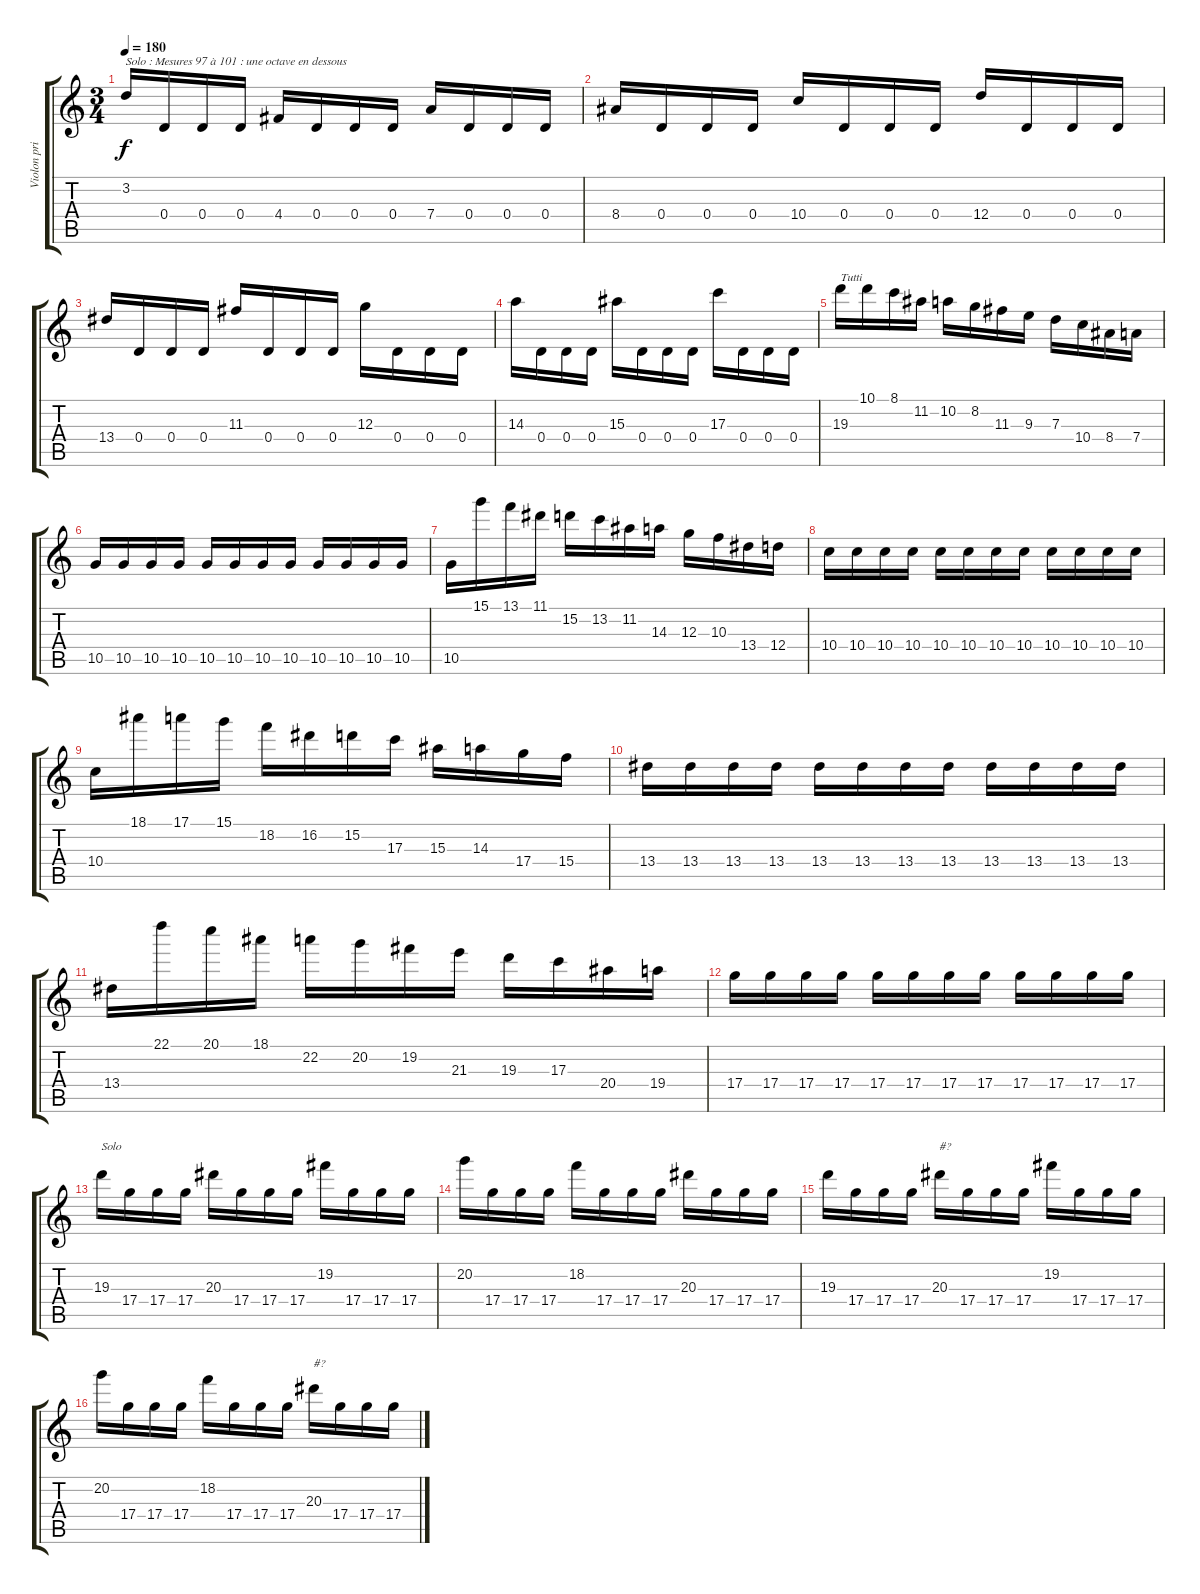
\track ("Violon principal" "Violon pri") {instrument acousticguitarsteel}
\staff {score tabs}
\tuning (E4 B3 G3 D3 A2 E2) {hide}
\ts (3 4)
\tempo 180
\clef g2
\ks c
3.2.16{txt "Solo : Mesures 97 à 101 : une octave en dessous" dy f} 0.4.16 0.4.16 0.4.16 4.4.16 0.4.16 0.4.16 0.4.16 7.4.16 0.4.16 0.4.16 0.4.16 |
8.4.16 0.4.16 0.4.16 0.4.16 10.4.16 0.4.16 0.4.16 0.4.16 12.4.16 0.4.16 0.4.16 0.4.16 |
13.4.16 0.4.16 0.4.16 0.4.16 11.3.16 0.4.16 0.4.16 0.4.16 12.3.16 0.4.16 0.4.16 0.4.16 |
14.3.16 0.4.16 0.4.16 0.4.16 15.3.16 0.4.16 0.4.16 0.4.16 17.3.16 0.4.16 0.4.16 0.4.16 |
19.3.16{txt "Tutti"} 10.1.16 8.1.16 11.2.16 10.2.16 8.2.16 11.3.16 9.3.16 7.3.16 10.4.16 8.4.16 7.4.16 |
10.5.16 10.5.16 10.5.16 10.5.16 10.5.16 10.5.16 10.5.16 10.5.16 10.5.16 10.5.16 10.5.16 10.5.16 |
10.5.16 15.1.16 13.1.16 11.1.16 15.2.16 13.2.16 11.2.16 14.3.16 12.3.16 10.3.16 13.4.16 12.4.16 |
10.4.16 10.4.16 10.4.16 10.4.16 10.4.16 10.4.16 10.4.16 10.4.16 10.4.16 10.4.16 10.4.16 10.4.16 |
10.4.16 18.1.16 17.1.16 15.1.16 18.2.16 16.2.16 15.2.16 17.3.16 15.3.16 14.3.16 17.4.16 15.4.16 |
13.4.16 13.4.16 13.4.16 13.4.16 13.4.16 13.4.16 13.4.16 13.4.16 13.4.16 13.4.16 13.4.16 13.4.16 |
13.4.16 22.1.16 20.1.16 18.1.16 22.2.16 20.2.16 19.2.16 21.3.16 19.3.16 17.3.16 20.4.16 19.4.16 |
17.4.16 17.4.16 17.4.16 17.4.16 17.4.16 17.4.16 17.4.16 17.4.16 17.4.16 17.4.16 17.4.16 17.4.16 |
19.3.16{txt "Solo"} 17.4.16 17.4.16 17.4.16 20.3.16 17.4.16 17.4.16 17.4.16 19.2.16 17.4.16 17.4.16 17.4.16 |
20.2.16 17.4.16 17.4.16 17.4.16 18.2.16 17.4.16 17.4.16 17.4.16 20.3.16 17.4.16 17.4.16 17.4.16 |
19.3.16 17.4.16 17.4.16 17.4.16 20.3.16{txt "#?"} 17.4.16 17.4.16 17.4.16 19.2.16 17.4.16 17.4.16 17.4.16 |
20.2.16 17.4.16 17.4.16 17.4.16 18.2.16 17.4.16 17.4.16 17.4.16 20.3.16{txt "#?"} 17.4.16 17.4.16 17.4.16
